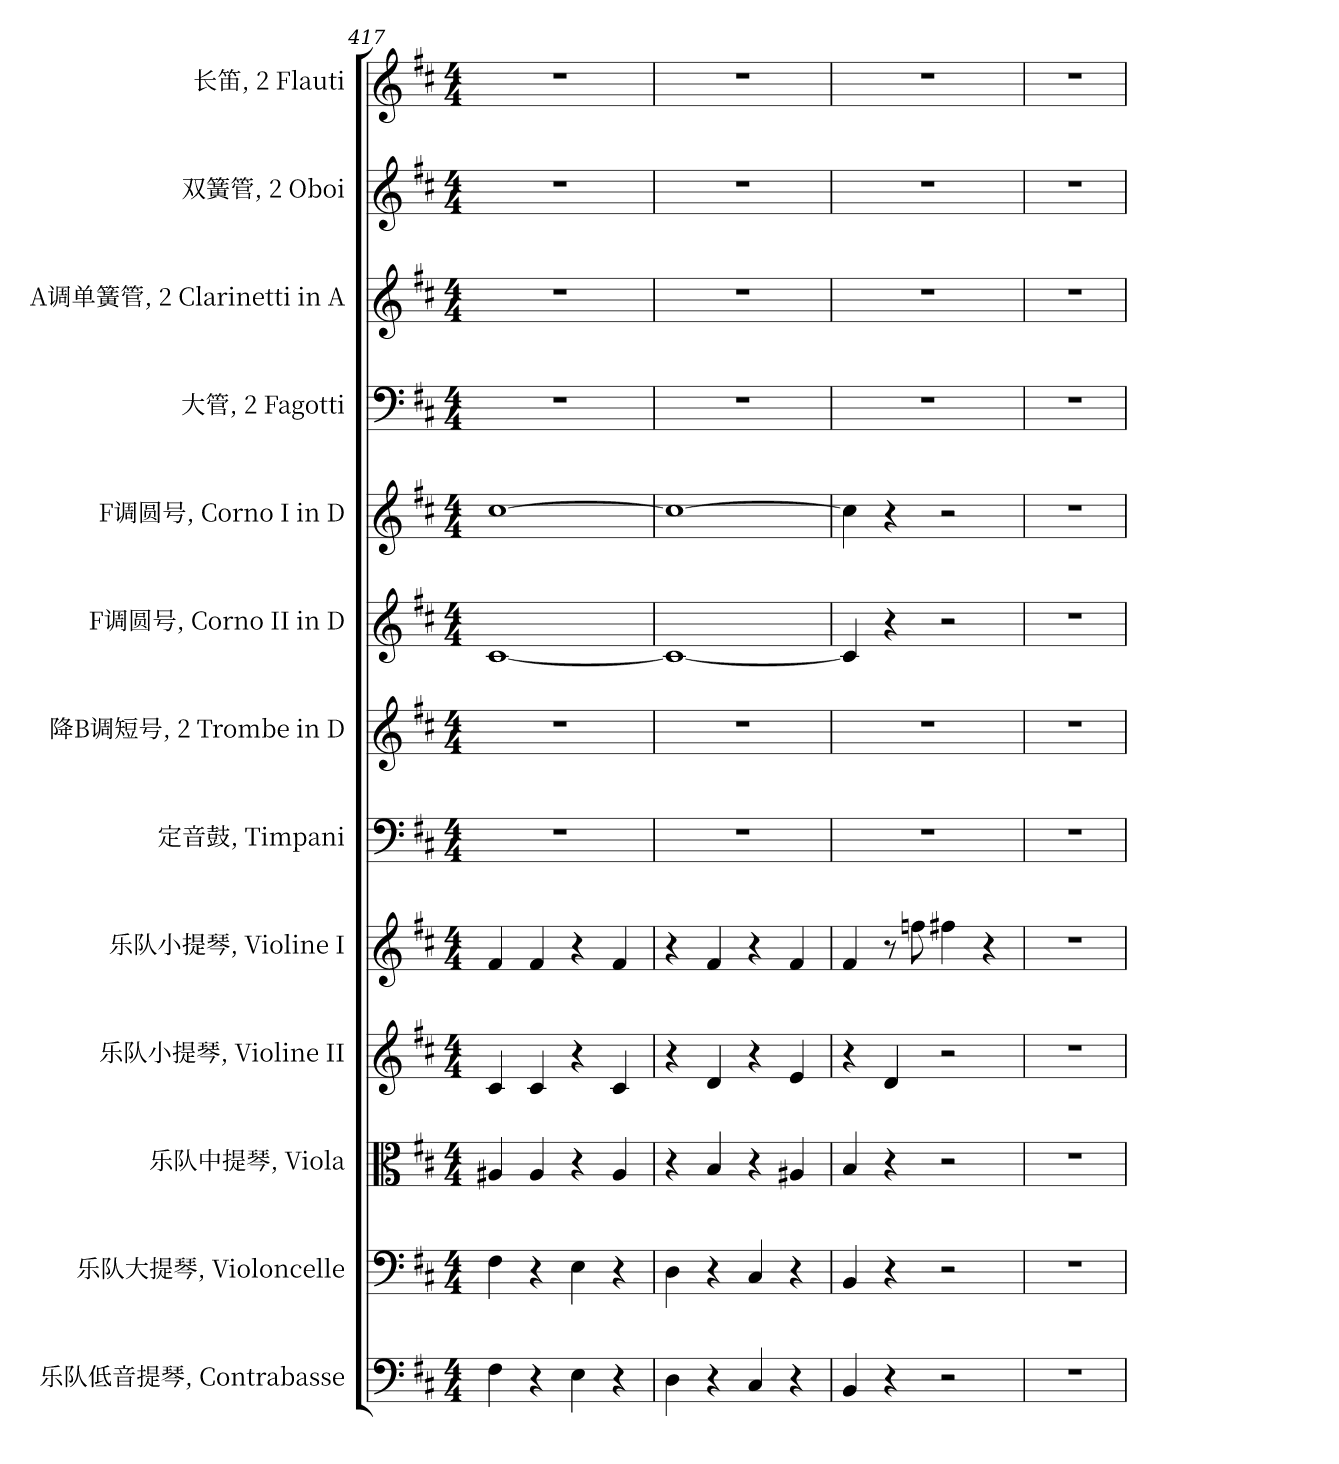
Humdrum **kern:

**kern	**kern	**kern	**kern	**kern	**kern	**kern	**kern	**kern	**kern	**kern	**kern	**kern
*part13	*part12	*part11	*part10	*part9	*part8	*part7	*part6	*part5	*part4	*part3	*part2	*part1
*staff13	*staff12	*staff11	*staff10	*staff9	*staff8	*staff7	*staff6	*staff5	*staff4	*staff3	*staff2	*staff1
*I"乐队低音提琴, Contrabasse	*I"乐队大提琴, Violoncelle	*I"乐队中提琴, Viola	*I"乐队小提琴, Violine II	*I"乐队小提琴, Violine I	*I"定音鼓, Timpani	*I"降B调短号, 2 Trombe in D	*I"F调圆号, Corno II in D	*I"F调圆号, Corno I in D	*I"大管, 2 Fagotti	*I"A调单簧管, 2 Clarinetti in A	*I"双簧管, 2 Oboi	*I"长笛, 2 Flauti
*I'Cbs.	*	*	*	*	*I'Timp.	*	*	*	*	*I'A Cl.	*I'Ob.	*I'Fl.
*clefF4	*clefF4	*clefC3	*clefG2	*clefG2	*clefF4	*clefG2	*clefG2	*clefG2	*clefF4	*clefG2	*clefG2	*clefG2
*ITrd7c12	*	*	*	*	*	*ITrd1c2	*ITrd4c7	*ITrd4c7	*	*ITrd2c3	*	*
*k[f#c#]	*k[f#c#]	*k[f#c#]	*k[f#c#]	*k[f#c#]	*k[f#c#]	*k[]	*k[f#]	*k[f#]	*k[f#c#]	*k[f#c#g#d#a#]	*k[f#c#]	*k[f#c#]
*M4/4	*M4/4	*M4/4	*M4/4	*M4/4	*M4/4	*M4/4	*M4/4	*M4/4	*M4/4	*M4/4	*M4/4	*M4/4
*MM263	*MM263	*MM263	*MM263	*MM263	*MM263	*MM263	*MM263	*MM263	*MM263	*MM263	*MM263	*MM263
=417	=417	=417	=417	=417	=417	=417	=417	=417	=417	=417	=417	=417
4FF#\	4F#\	4A#X/	4c#/	4f#/	1r	1r	[1F#	[1f#	1r	1r	1r	1r
4r	4r	4A#/	4c#/	4f#/	.	.	.	.	.	.	.	.
4EE\	4E\	4r	4r	4r	.	.	.	.	.	.	.	.
4r	4r	4A#/	4c#/	4f#/	.	.	.	.	.	.	.	.
=418	=418	=418	=418	=418	=418	=418	=418	=418	=418	=418	=418	=418
*	*	*	*	*	*	*	*	*	*	*	*	*MM263
4DD\	4D\	4r	4r	4r	1r	1r	1F#_	1f#_	1r	1r	1r	1r
4r	4r	4B/	4d/	4f#/	.	.	.	.	.	.	.	.
4CC#/	4C#/	4r	4r	4r	.	.	.	.	.	.	.	.
4r	4r	4A#X/	4e/	4f#/	.	.	.	.	.	.	.	.
=419	=419	=419	=419	=419	=419	=419	=419	=419	=419	=419	=419	=419
*	*	*	*	*	*	*	*	*	*	*	*	*MM263
4BBB/	4BB/	4B/	4r	4f#/	1r	1r	4F#/]	4f#\]	1r	1r	1r	1r
4r	4r	4r	4d/	8r	.	.	4r	4r	.	.	.	.
.	.	.	.	8ffn\	.	.	.	.	.	.	.	.
2r	2r	2r	2r	4ff#X\	.	.	2r	2r	.	.	.	.
.	.	.	.	4r	.	.	.	.	.	.	.	.
=420	=420	=420	=420	=420	=420	=420	=420	=420	=420	=420	=420	=420
*	*	*	*	*	*	*	*	*	*	*	*	*MM263
1r	1r	1r	1r	1r	1r	1r	1r	1r	1r	1r	1r	1r
=	=	=	=	=	=	=	=	=	=	=	=	=
*-	*-	*-	*-	*-	*-	*-	*-	*-	*-	*-	*-	*-
